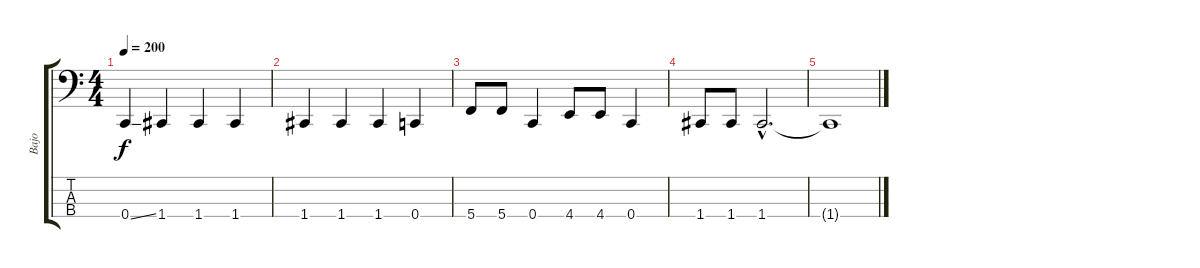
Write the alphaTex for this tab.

\track ("Bajo" "Bajo") {instrument electricbasspick}
\staff {score tabs}
\tuning (F2 C2 G1 C1) {hide}
\ts (4 4)
\tempo 200
\clef f4
\ks c
0.4{ss}.4{dy f} 1.4.4 1.4.4 1.4.4 |
1.4.4 1.4.4 1.4.4 0.4.4 |
5.4.8 5.4.8 0.4.4 4.4.8 4.4.8 0.4.4 |
1.4.8 1.4.8 1.4{hac}.2{d} |
1.4{t}.1
